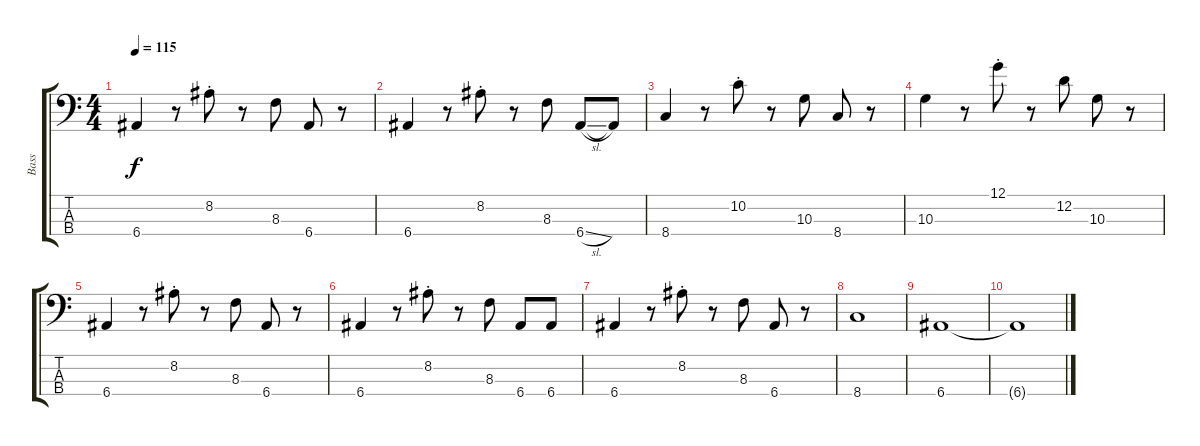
\track ("Bass" "Bass") {instrument electricbasspick bank 255}
\staff {score tabs}
\tuning (G2 D2 A1 E1) {hide}
\ts (4 4)
\tempo 115
\clef f4
\ks c
6.4.4{dy f} r.8 8.2{st}.8 r.8 8.3.8 6.4.8 r.8 |
6.4.4 r.8 8.2{st}.8 r.8 8.3.8 6.4{sl}.8 6.4{t}.8 |
8.4.4 r.8 10.2{st}.8 r.8 10.3.8 8.4.8 r.8 |
10.3.4 r.8 12.1{st}.8 r.8 12.2.8 10.3.8 r.8 |
6.4.4 r.8 8.2{st}.8 r.8 8.3.8 6.4.8 r.8 |
6.4.4 r.8 8.2{st}.8 r.8 8.3.8 6.4.8 6.4.8 |
6.4.4 r.8 8.2{st}.8 r.8 8.3.8 6.4.8 r.8 |
8.4.1 |
6.4.1 |
6.4{t}.1
